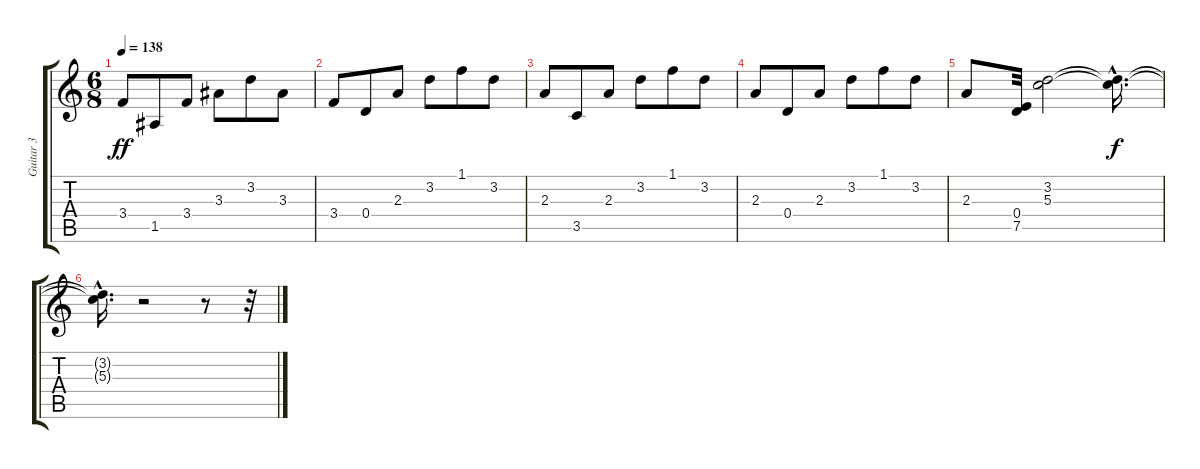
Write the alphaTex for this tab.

\track ("Guitar 3" "Guitar 3") {instrument distortionguitar}
\staff {score tabs}
\tuning (E4 B3 G3 D3 A2 E2) {hide}
\ts (6 8)
\tempo 138
\clef g2
\ks c
3.4.8{dy ff} 1.5.8{volume 2} 3.4.8 3.3.8{volume 2} 3.2.8{volume 2} 3.3.8 |
3.4.8 0.4.8{volume 2} 2.3.8 3.2.8{volume 2} 1.1.8{volume 2} 3.2.8 |
2.3.8 3.5.8{volume 1} 2.3.8 3.2.8{volume 1} 1.1.8{volume 1} 3.2.8 |
2.3.8 0.4.8{volume 1} 2.3.8 3.2.8{volume 1} 1.1.8{volume 1} 3.2.8 |
2.3.8 (0.4 7.5).32{volume 1} (3.2 5.3).2 (3.2{hac t} 5.3{hac t}).16{d dy f} |
(3.2{hac t} 5.3{t}).16{d} r.2 r.8 r.32
